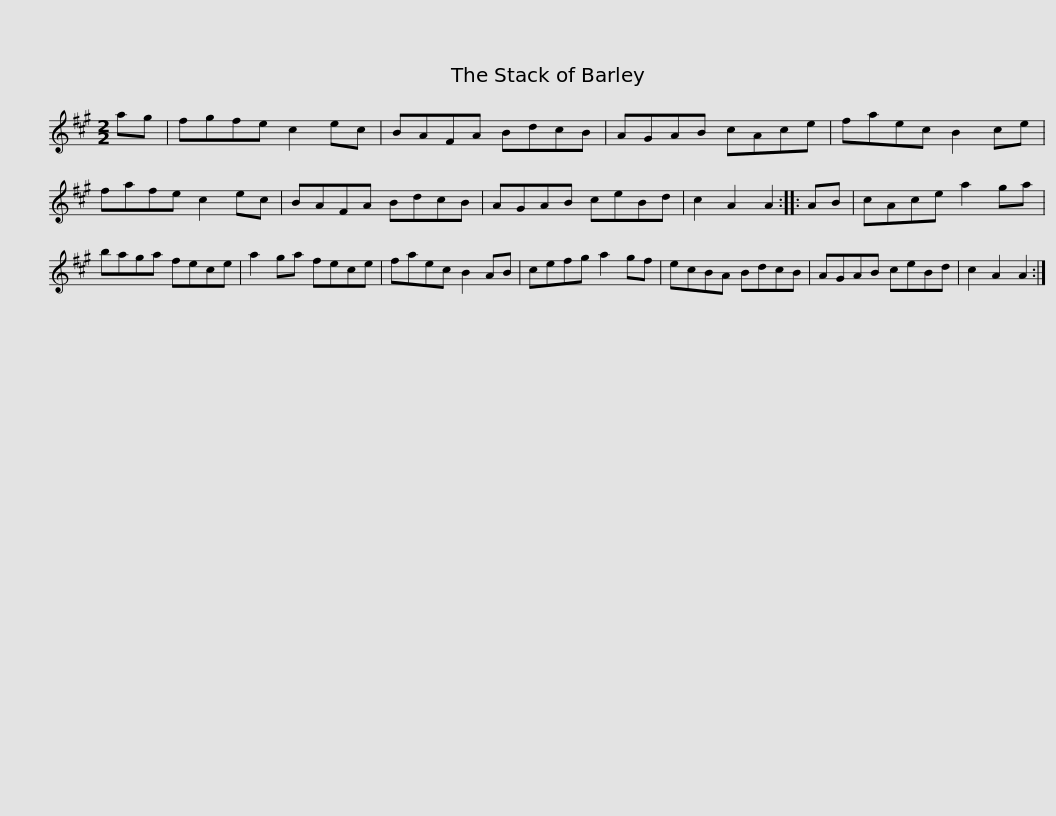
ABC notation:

X:1
L:1/8
M:2/2
I:linebreak $
K:A
V:1 treble
V:1
 ag | fgfe c2 ec | BAFA BdcB | AGAB cAce | faec B2 ce | %5
 fafe c2 ec |$ BAFA BdcB | AGAB ceBd | c2 A2 A2 :: AB | %10
 cAce a2 ga | baga fece |$ a2 ga fece | faec B2 AB | cefg a2 gf | %15
 ecBA BdcB | AGAB ceBd | c2 A2 A2 :| %18
